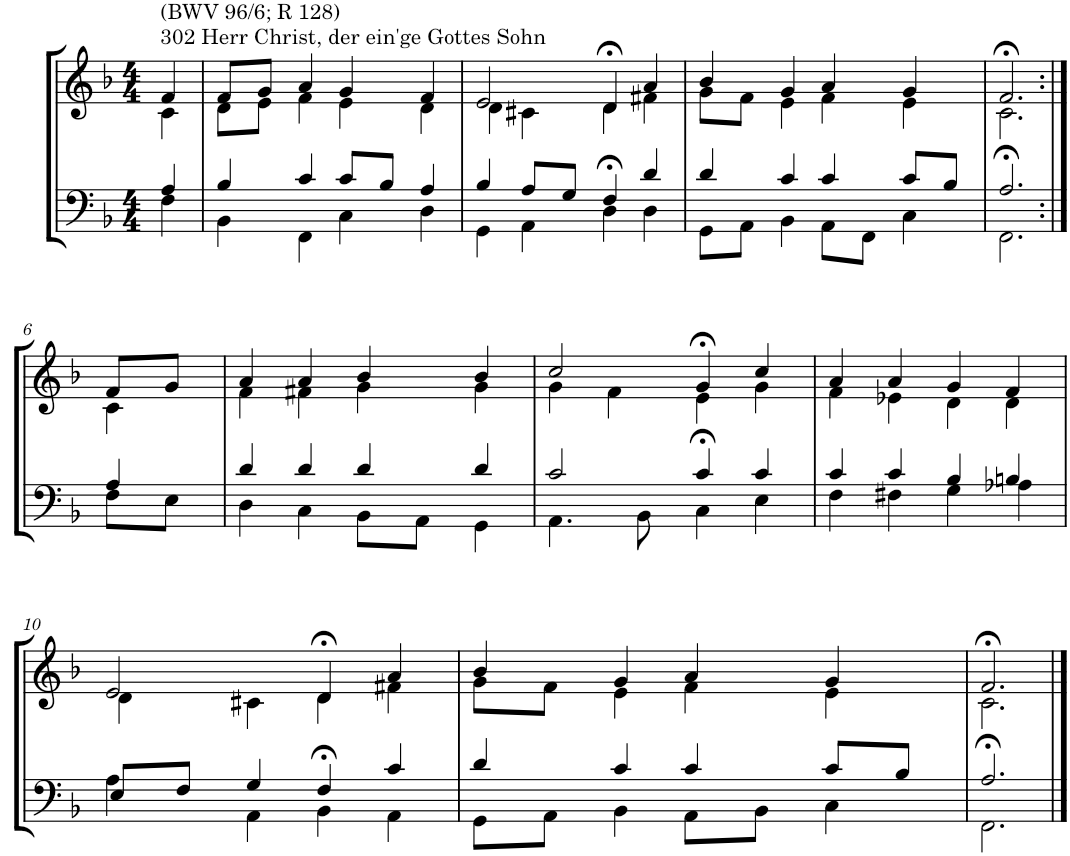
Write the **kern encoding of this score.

**kern	**kern
*part2	*part1
*staff2	*staff1
*I"Tenor/Baß	*I"Sopran/Alt
*clefF4	*clefG2
*k[b-]	*k[b-]
*M4/4	*M4/4
=1	=1
*^	*^
!	!	!LO:TX:a:t=302 Herr Christ, der ein'ge Gottes Sohn	!
!	!	!LO:TX:a:t=(BWV 96/6; R 128)	!
4A/	4F\	4f/	4c\
=2	=2	=2	=2
4B-/	4BB-\	8f/L	8d\L
.	.	8g/J	8e\J
4c/	4FF\	4a/	4f\
8c/L	4C\	4g/	4e\
8B-/J	.	.	.
4A/	4D\	4f/	4d\
=3	=3	=3	=3
4B-/	4GG\	2e/	4d\
8A/L	4AA\	.	4c#X\
8G/J	.	.	.
4F/	4D>\	4d>/	4d\
4d/	4D\	4a/	4f#X\
=4	=4	=4	=4
4d/	8GG\L	4b-/	8g\L
.	8AA\J	.	8f\J
4c/	4BB-\	4g/	4e\
4c/	8AA\L	4a/	4f\
.	8FF\J	.	.
8c/L	4C\	4g/	4e\
8B-/J	.	.	.
=5	=5	=5	=5
2.A/	2.FF>\	2.f>/	2.c\
!!LO:LB:g=z	!!
=6:|!	=6:|!	=6:|!	=6:|!
4A/	8F\L	8f/L	4c\
.	8E\J	8g/J	.
=7	=7	=7	=7
4d/	4D\	4a/	4f\
4d/	4C\	4a/	4f#X\
4d/	8BB-\L	4b-/	4g\
.	8AA\J	.	.
4d/	4GG\	4b-/	4g\
=8	=8	=8	=8
2c/	4.AA\	2cc/	4g\
.	.	.	4f\
.	8BB-\	.	.
4c/	4C>\	4g>/	4e\
4c/	4E\	4cc/	4g\
=9	=9	=9	=9
4c/	4F\	4a/	4f\
4c/	4F#X\	4a/	4e-X\
4B-/	4G\	4g/	4d\
4Bn/	4A-X\	4f/	4d\
!!LO:LB:g=z	!!
=10	=10	=10	=10
8E/L	4A\	2e/	4d\
8F/J	.	.	.
4G/	4AA\	.	4c#X\
4F/	4BB->\	4d>/	4d\
4c/	4AA\	4a/	4f#X\
=11	=11	=11	=11
4d/	8GG\L	4b-/	8g\L
.	8AA\J	.	8f\J
4c/	4BB-\	4g/	4e\
4c/	8AA\L	4a/	4f\
.	8BB-\J	.	.
8c/L	4C\	4g/	4e\
8B-/J	.	.	.
=12	=12	=12	=12
2.A/	2.FF>\	2.f>/	2.c\
*v	*v	*	*
*	*v	*v
==	==
*-	*-
